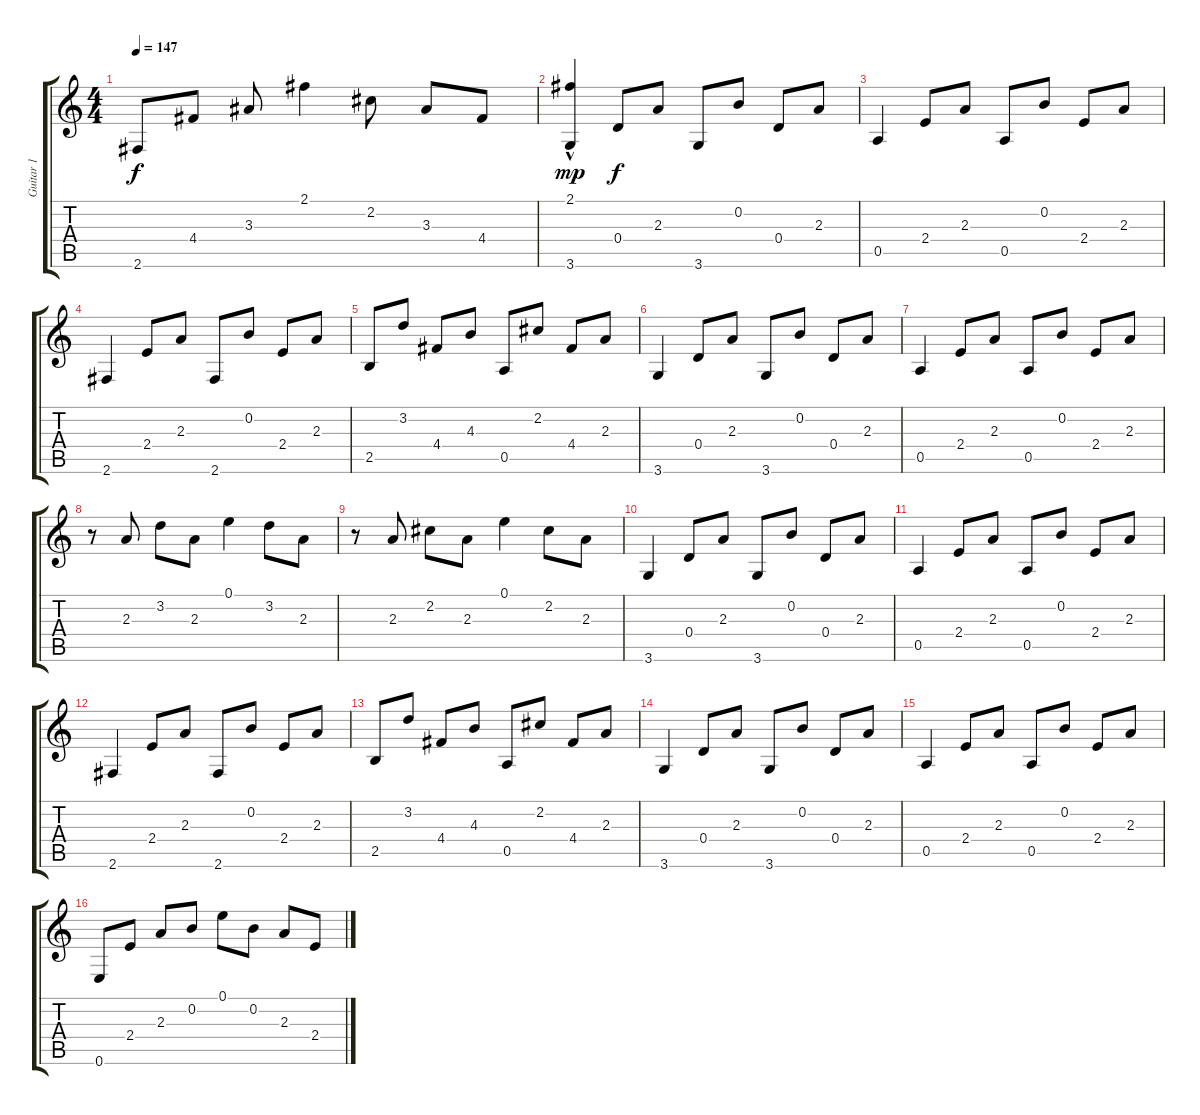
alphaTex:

\track ("Guitar 1" "Guitar 1") {instrument acousticguitarsteel}
\staff {score tabs}
\tuning (E4 B3 G3 D3 A2 E2) {hide}
\ts (4 4)
\tempo 147
\clef g2
\ks c
2.6.8{dy f} 4.4.8 3.3.8 2.1.4 2.2.8 3.3.8 4.4.8 |
(2.1{hac} 3.6).4{dy mp} 0.4.8{dy f} 2.3.8 3.6.8 0.2.8 0.4.8 2.3.8 |
0.5.4 2.4.8 2.3.8 0.5.8 0.2.8 2.4.8 2.3.8 |
2.6.4 2.4.8 2.3.8 2.6.8 0.2.8 2.4.8 2.3.8 |
2.5.8 3.2.8 4.4.8 4.3.8 0.5.8 2.2.8 4.4.8 2.3.8 |
3.6.4 0.4.8 2.3.8 3.6.8 0.2.8 0.4.8 2.3.8 |
0.5.4 2.4.8 2.3.8 0.5.8 0.2.8 2.4.8 2.3.8 |
r.8 2.3.8 3.2.8 2.3.8 0.1.4 3.2.8 2.3.8 |
r.8 2.3.8 2.2.8 2.3.8 0.1.4 2.2.8 2.3.8 |
3.6.4 0.4.8 2.3.8 3.6.8 0.2.8 0.4.8 2.3.8 |
0.5.4 2.4.8 2.3.8 0.5.8 0.2.8 2.4.8 2.3.8 |
2.6.4 2.4.8 2.3.8 2.6.8 0.2.8 2.4.8 2.3.8 |
2.5.8 3.2.8 4.4.8 4.3.8 0.5.8 2.2.8 4.4.8 2.3.8 |
3.6.4 0.4.8 2.3.8 3.6.8 0.2.8 0.4.8 2.3.8 |
0.5.4 2.4.8 2.3.8 0.5.8 0.2.8 2.4.8 2.3.8 |
0.6.8 2.4.8 2.3.8 0.2.8 0.1.8 0.2.8 2.3.8 2.4.8
